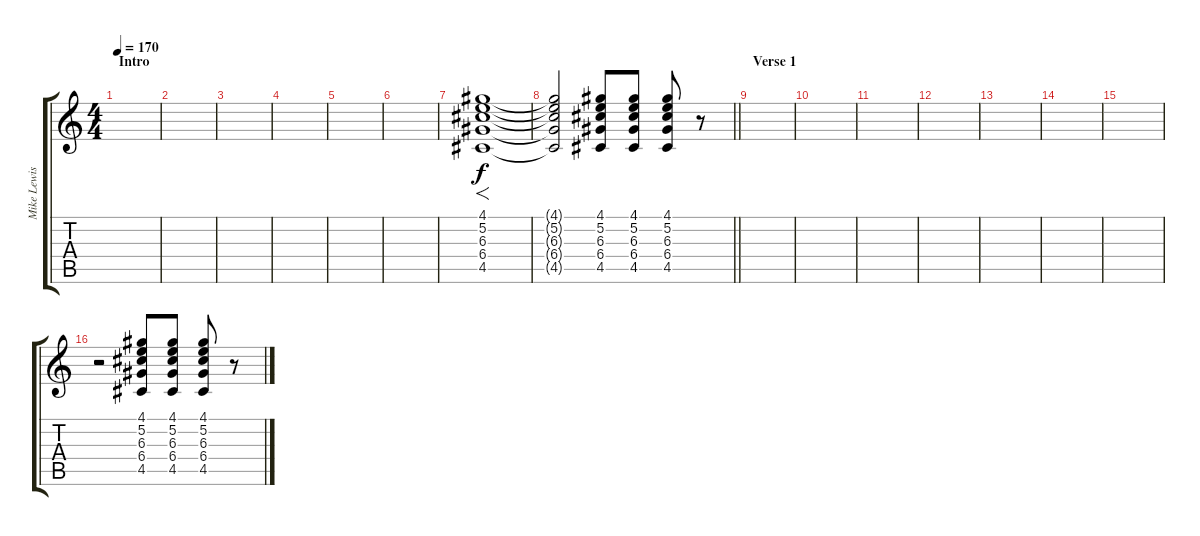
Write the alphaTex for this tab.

\track ("Mike Lewis | Rhythm" "Mike Lewis") {instrument electricguitarclean}
\staff {score tabs}
\tuning (E4 B3 G3 D3 A2 D2) {hide}
\ts (4 4)
\section ("" "Intro")
\tempo 170
\clef g2
\ks c
|
|
|
|
|
|
(4.1 5.2 6.3 6.4 4.5).1{f} |
\barLineRight lightlight
(4.1{t} 5.2{t} 6.3{t} 6.4{t} 4.5{t}).2 (4.1 5.2 6.3 6.4 4.5).8 (4.1 5.2 6.3 6.4 4.5).8 (4.1 5.2 6.3 6.4 4.5).8 r.8 |
\section ("" "Verse 1")
|
|
|
|
|
|
|
r.2 (4.1 5.2 6.3 6.4 4.5).8 (4.1 5.2 6.3 6.4 4.5).8 (4.1 5.2 6.3 6.4 4.5).8 r.8
